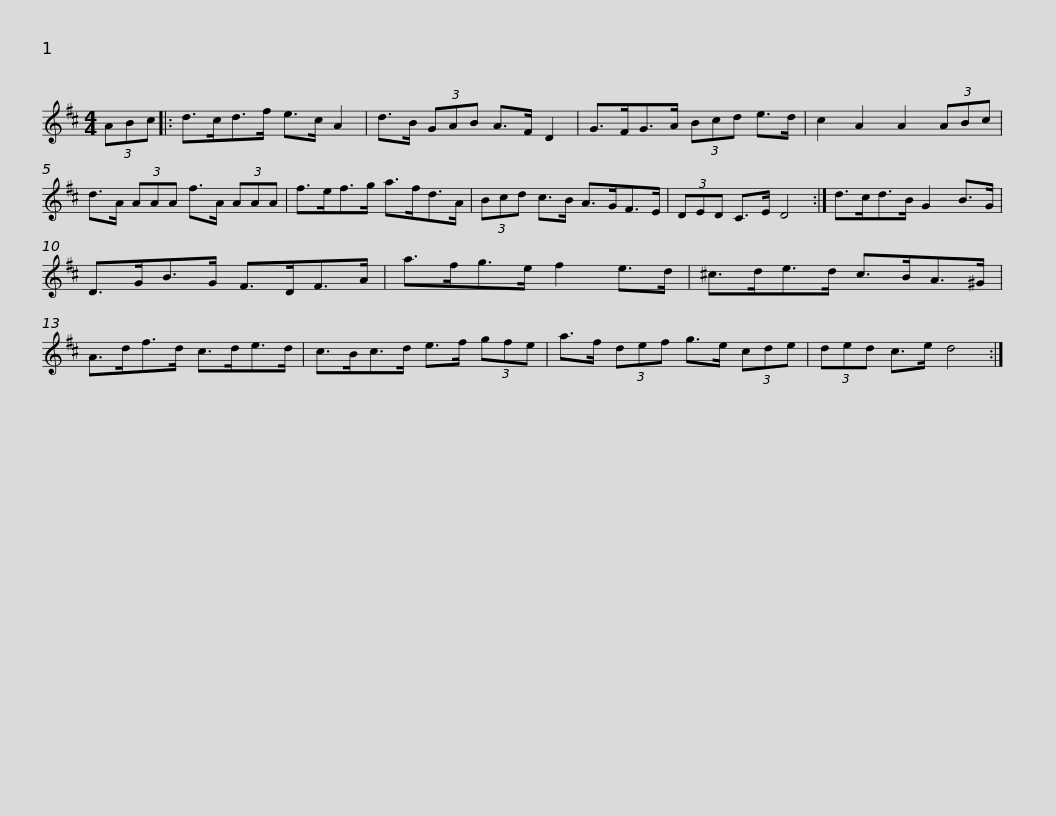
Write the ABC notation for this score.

X:1
L:1/8
M:4/4
I:linebreak $
K:D
V:1 treble
V:1
 (3ABc |: d>cd>f e>c A2 | d>B (3GAB A>F D2 | G>FG>A (3Bcd e>d | c2 A2 A2 (3ABc |$ %5
 d>A (3AAA f>A (3AAA | f>ef>g a>fd>A | (3Bcd c>B A>GF>E | (3DED C>E D4 :|$ d>cd>B G2 B>G | %10
 D>GB>G F>DF>A | a>fg>e f2 e>d | ^c>de>d c>BA>^G |$ A>df>d c>de>d | c>Bc>d e>f (3gfe | %15
 a>f (3def g>e (3cde | (3ded c>e d4 :| %17
